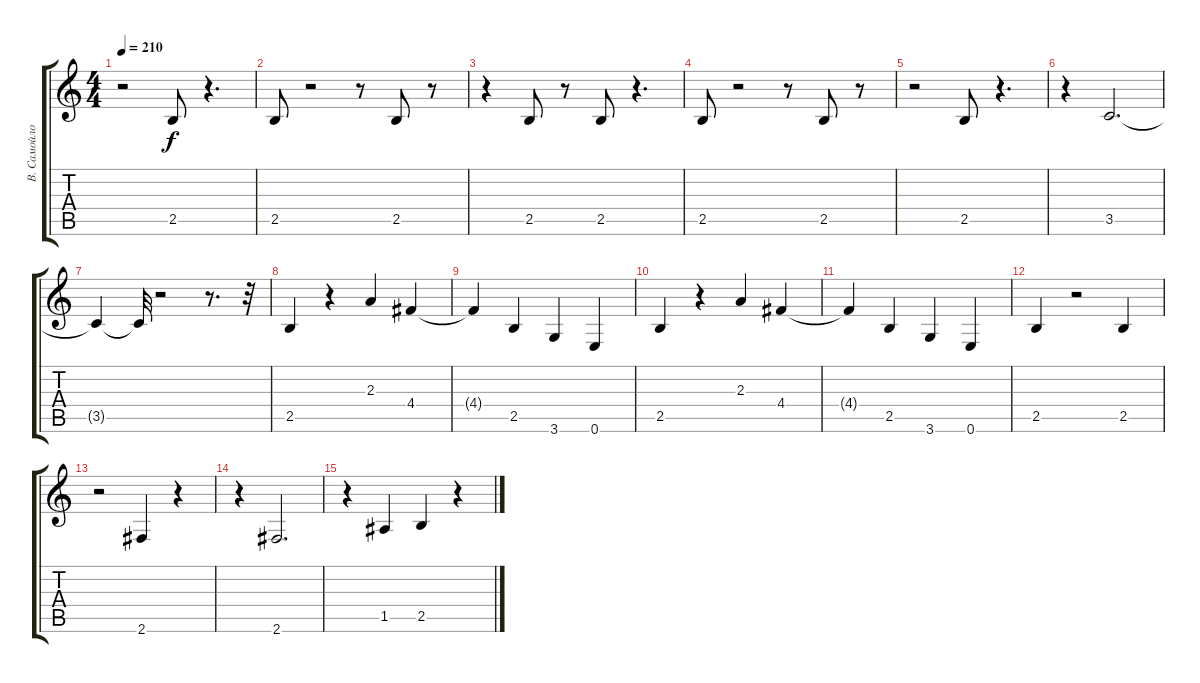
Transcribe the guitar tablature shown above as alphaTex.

\track ("В. Самойлов" "В. Самойло") {instrument distortionguitar}
\staff {score tabs}
\tuning (E4 B3 G3 D3 A2 E2) {hide}
\ts (4 4)
\tempo 210
\clef g2
\ks c
r.2{dy f} 2.5.8 r.4{d} |
2.5.8 r.2 r.8 2.5.8 r.8 |
r.4 2.5.8 r.8 2.5.8 r.4{d} |
2.5.8 r.2 r.8 2.5.8 r.8 |
r.2 2.5.8 r.4{d} |
r.4 3.5.2{d} |
3.5{t}.4 3.5{t}.32 r.2 r.8{d} r.32 |
2.5.4 r.4 2.3.4 4.4.4 |
4.4{t}.4 2.5.4 3.6.4 0.6.4 |
2.5.4 r.4 2.3.4 4.4.4 |
4.4{t}.4 2.5.4 3.6.4 0.6.4 |
2.5.4 r.2 2.5.4 |
r.2 2.6.4 r.4 |
r.4 2.6.2{d} |
r.4 1.5.4 2.5.4 r.4
